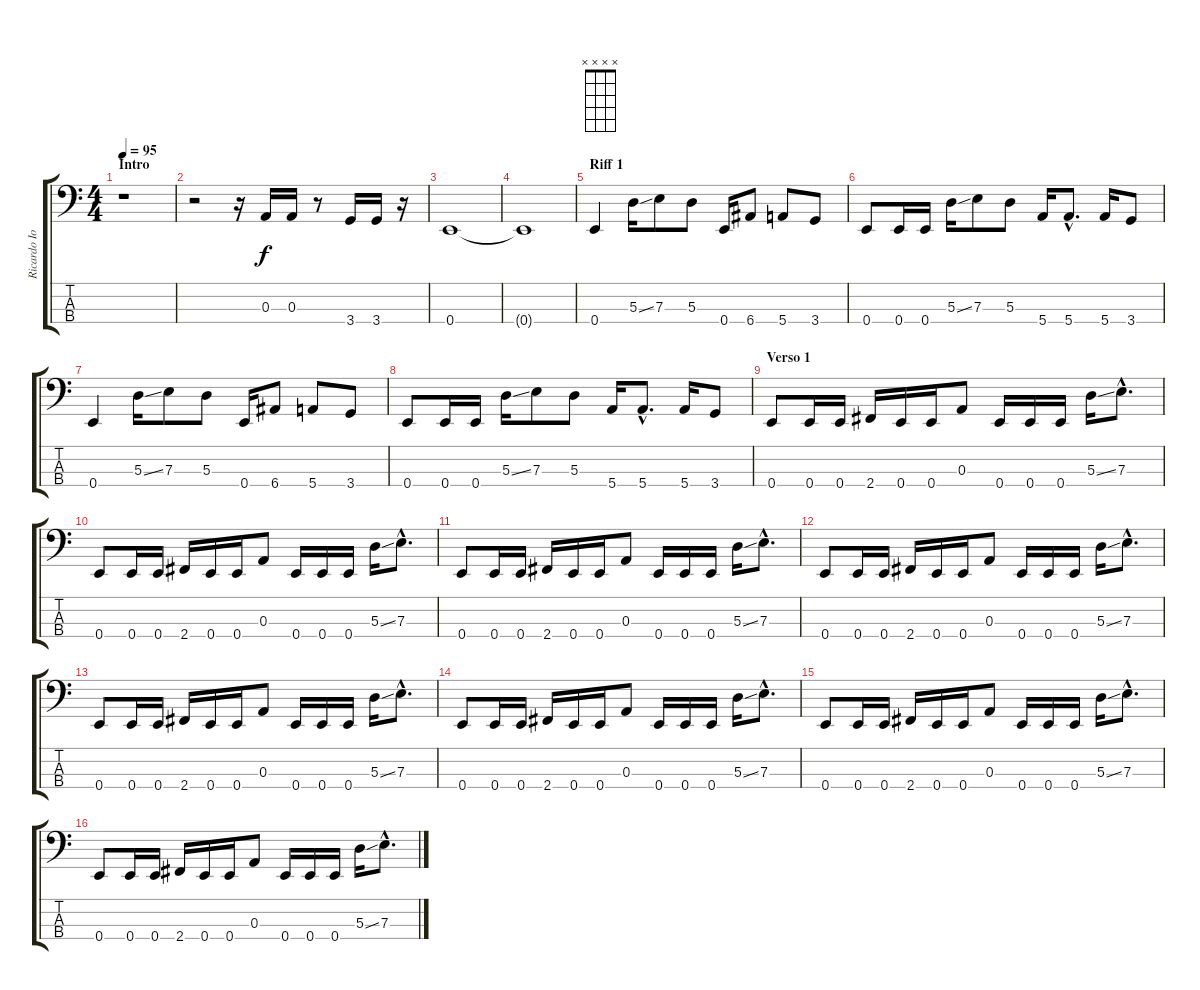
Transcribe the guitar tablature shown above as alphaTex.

\track ("Ricardo Iorio (bajo)" "Ricardo Io") {instrument electricbassfinger}
\staff {score tabs}
\tuning (G2 D2 A1 E1) {hide}
\chord ("" x x x x) {firstfret 0}
\ts (4 4)
\section ("" "Intro")
\tempo 95
\clef f4
\ks c
r.1{ch "" dy f instrument electricbassfinger} |
r.2 r.16 0.3.16 0.3.16 r.8 3.4.16 3.4.16 r.16 |
0.4.1 |
0.4{t}.1 |
\section ("" "Riff 1")
0.4.4 5.3{ss}.16 7.3.8 5.3.8 0.4.16 6.4.8 5.4.8 3.4.8 |
0.4.8 0.4.16 0.4.16 5.3{ss}.16 7.3.8 5.3.8 5.4.16 5.4{hac}.8{d} 5.4.16 3.4.8 |
0.4.4 5.3{ss}.16 7.3.8 5.3.8 0.4.16 6.4.8 5.4.8 3.4.8 |
0.4.8 0.4.16 0.4.16 5.3{ss}.16 7.3.8 5.3.8 5.4.16 5.4{hac}.8{d} 5.4.16 3.4.8 |
\section ("" "Verso 1")
0.4.8 0.4.16 0.4.16 2.4.16 0.4.16 0.4.16 0.3.8 0.4.16 0.4.16 0.4.16 5.3{ss}.16 7.3{hac}.8{d} |
0.4.8 0.4.16 0.4.16 2.4.16 0.4.16 0.4.16 0.3.8 0.4.16 0.4.16 0.4.16 5.3{ss}.16 7.3{hac}.8{d} |
0.4.8 0.4.16 0.4.16 2.4.16 0.4.16 0.4.16 0.3.8 0.4.16 0.4.16 0.4.16 5.3{ss}.16 7.3{hac}.8{d} |
0.4.8 0.4.16 0.4.16 2.4.16 0.4.16 0.4.16 0.3.8 0.4.16 0.4.16 0.4.16 5.3{ss}.16 7.3{hac}.8{d} |
0.4.8 0.4.16 0.4.16 2.4.16 0.4.16 0.4.16 0.3.8 0.4.16 0.4.16 0.4.16 5.3{ss}.16 7.3{hac}.8{d} |
0.4.8 0.4.16 0.4.16 2.4.16 0.4.16 0.4.16 0.3.8 0.4.16 0.4.16 0.4.16 5.3{ss}.16 7.3{hac}.8{d} |
0.4.8 0.4.16 0.4.16 2.4.16 0.4.16 0.4.16 0.3.8 0.4.16 0.4.16 0.4.16 5.3{ss}.16 7.3{hac}.8{d} |
0.4.8 0.4.16 0.4.16 2.4.16 0.4.16 0.4.16 0.3.8 0.4.16 0.4.16 0.4.16 5.3{ss}.16 7.3{hac}.8{d}
